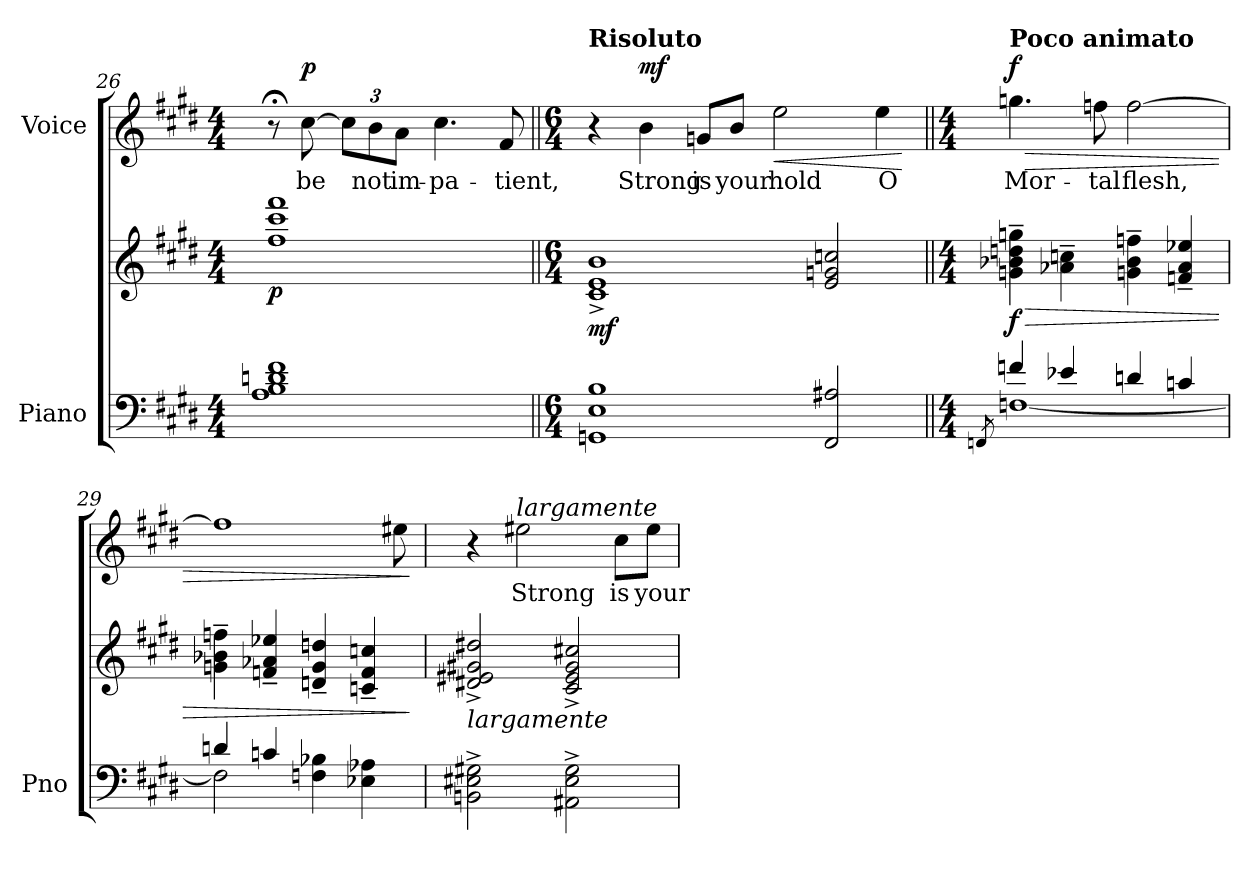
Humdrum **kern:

**kern	**kern	**dynam	**kern	**text	**dynam
*part2	*part2	*part2	*part1	*part1	*part1
*staff3	*staff2	*staff2/3	*staff1	*staff1	*staff1
*I"Piano	*	*	*I"Voice	*	*
*I'Pno	*	*	*	*	*
*clefF4	*clefG2	*	*clefG2	*	*
*k[f#c#g#d#]	*k[f#c#g#d#]	*	*k[f#c#g#d#]	*	*
*M4/4	*M4/4	*	*M4/4	*	*
=26	=26	=26	=26	=26	=26
!	!	!LO:DY:b	!	!	!
1A 1B 1dn 1f#	1ff# 1ccc# 1fff#	p	8r;<	.	.
!	!	!	!	!LO:LY:b	!LO:DY:a
.	.	.	[8cc#\	be	p
.	.	.	12cc#\L]	.	.
!	!	!	!	!LO:LY:b	!
.	.	.	12b\	not	.
!	!	!	!	!LO:LY:b	!
.	.	.	12a\J	im-	.
!	!	!	!	!LO:LY:b	!
.	.	.	4.cc#\	-pa-	.
!	!	!	!	!LO:LY:b	!
.	.	.	8f#/	-tient,	.
!!LO:PB:g=z
=27||	=27||	=27||	=27||	=27||	=27||
*M6/4	*M6/4	*	*M6/4	*	*
*	*	*	*MM92	*	*
!	!	!	!LO:TX:a:B:t=Risoluto	!	!
!	!	!LO:DY:b	!	!	!
1GGn 1E 1B	1c#^ 1e^ 1b^	mf	4r	.	.
!	!	!	!	!LO:LY:b	!LO:DY:a
.	.	.	4b\	Strong	mf
!	!	!	!	!LO:LY:b	!
.	.	.	8gn/L	is	.
!	!	!	!	!LO:LY:b	!
.	.	.	8b/J	your	.
!	!	!	!	!LO:LY:b	!LO:HP:b
.	.	.	2ee\	hold	<
2FF#/ 2A#X/	2e/ 2gn/ 2ccn/	.	.	.	.
!	!	!	!	!LO:LY:b	!
.	.	.	4ee\	O	.
.	.	.	.	.	[
=28||	=28||	=28||	=28||	=28||	=28||
*M4/4	*M4/4	*	*M4/4	*	*
*	*	*	*MM96	*	*
*^	*	*	*	*	*
.	8qFFn/	.	.	.	.	.
!	!	!	!	!LO:TX:a:B:t=Poco animato	!	!
!	!	!	!LO:HP:b	!	!LO:LY:b	!LO:HP:b
!	!	!	!LO:DY:n=1:b	!	!	!LO:DY:n=1:a
4fn/	[1Fn	4gn\~ 4b-X\~ 4ddn\~ 4ggn\~	> f	4.ggn\	Mor-	> f
4e-X/	.	4a-X\~ 4ccn\~	.	.	.	.
!	!	!	!	!	!LO:LY:b	!
.	.	.	.	8ffn\	-tal	.
!	!	!	!	!	!LO:LY:b	!
4dn/	.	4gn\~ 4b-\~ 4ffn\~	.	[2ff\	flesh,	.
4cn/	.	4fn/~ 4a-/~ 4ee-X/~	.	.	.	.
=29	=29	=29	=29	=29	=29	=29
*	*	*	*	*^	*	*
4dn/	2F\]	4gn\~ 4b-X\~ 4ffn\~	.	1ff]	2ryy	.	.
4cn/	.	4fn/~ 4a-X/~ 4ee-X/~	.	.	.	.	.
4Fn\ 4B-X\	2ryy	4dn/~ 4g/~ 4ddn/~	.	.	4ryy	.	.
4E-X\ 4A-X\	.	4cn/~ 4f/~ 4ccn/~	.	.	8ryy	.	.
.	.	.	.	.	8ee#X\	.	.
*v	*v	*	*	*v	*v	*	*
.	.	]	.	.	]
!!LO:LB:g=z
=30	=30	=30	=30	=30	=30
*	*	*	*MM88	*	*
!	!LO:TX:b:i:t=largamente	!	!	!	!
2BBn\^ 2E#X\^ 2G#X\^	2d#X/^ 2e#X/^ 2g#X/^ 2dd#X/^	.	4r	.	.
!	!	!	!LO:TX:a:i:t=largamente	!	!
!	!	!	!	!LO:LY:b	!
.	.	.	2ee#X\	Strong	.
2AA#X\^ 2E#\^ 2G#\^	2c#/^ 2e#/^ 2g#/^ 2cc#X/^	.	.	.	.
!	!	!	!	!LO:LY:b	!
.	.	.	8cc#\L	is	.
!	!	!	!	!LO:LY:b	!
.	.	.	8ee#\J	your	.
=	=	=	=	=	=
*-	*-	*-	*-	*-	*-
